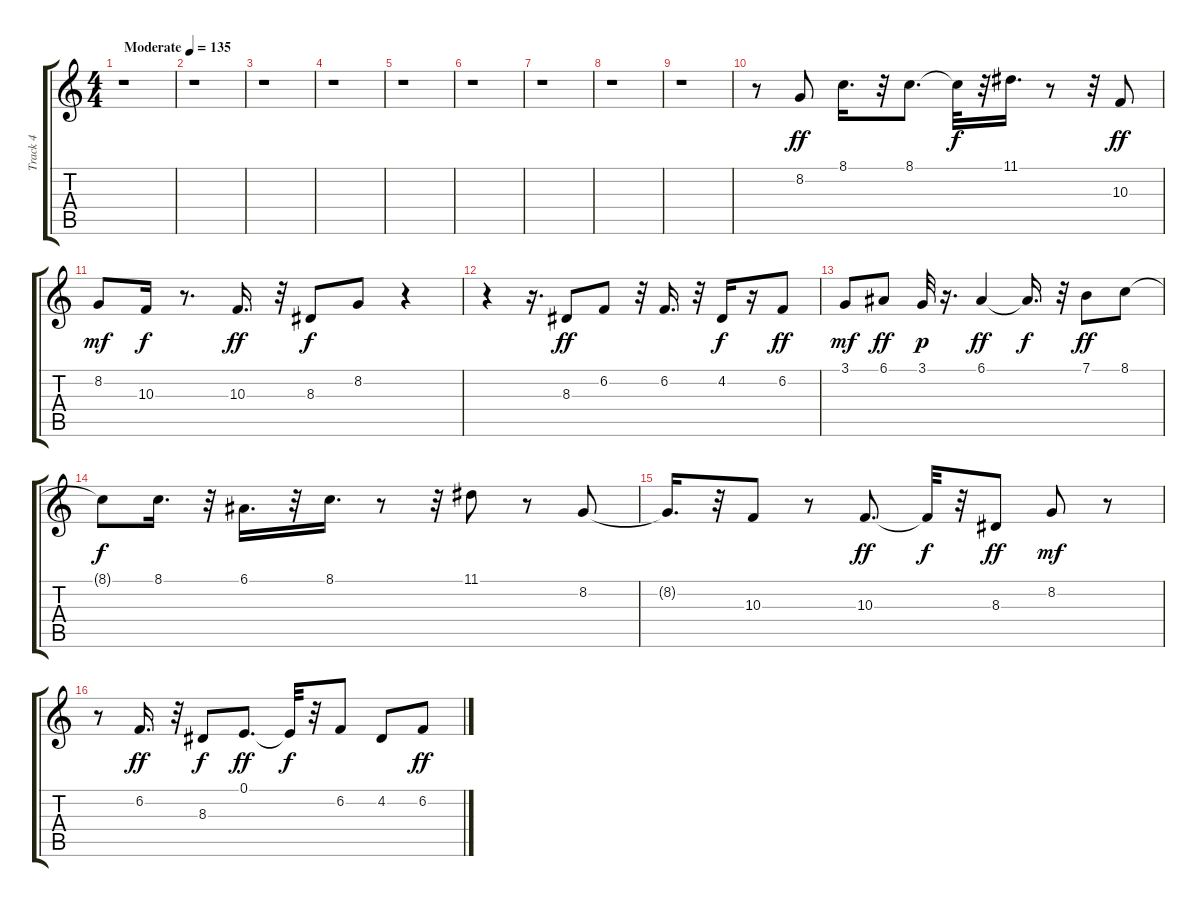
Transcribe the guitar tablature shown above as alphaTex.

\track ("Track 4" "Track 4") {instrument flute}
\staff {score tabs}
\tuning (E4 B3 G3 D3 A2 E2) {hide}
\ts (4 4)
\tempo (135 "Moderate")
\clef g2
\ks c
r.1{dy ff instrument flute} |
r.1 |
r.1 |
r.1 |
r.1 |
r.1 |
r.1 |
r.1 |
r.1 |
r.8 8.2.8 8.1.16{d} r.32 8.1.8{d} 8.1{t}.32{dy f} r.32 11.1.16{d} r.8 r.32 10.3.8{dy ff} |
8.2.8{dy mf} 10.3.16{dy f} r.8{d} 10.3.16{d dy ff} r.32 8.3.8{dy f} 8.2.8 r.4 |
r.4 r.16{d} 8.3.8{dy ff} 6.2.8 r.32 6.2.16{d} r.32 4.2.16{dy f} r.16 6.2.8{dy ff} |
3.1.8{dy mf} 6.1.8{dy ff} 3.1.32{dy p} r.16{d} 6.1.4{dy ff} 6.1{t}.16{d dy f} r.32 7.1.8{dy ff} 8.1.8 |
8.1{t}.8{dy f} 8.1.16{d} r.32 6.1.16{d} r.32 8.1.16{d} r.8 r.32 11.1.8 r.8 8.2.8 |
8.2{t}.16{d} r.32 10.3.8 r.8 10.3.8{d dy ff} 10.3{t}.32{dy f} r.32 8.3.8{dy ff} 8.2.8{dy mf} r.8 |
r.8 6.2.16{d dy ff} r.32 8.3.8{dy f} 0.1.8{d dy ff} 0.1{t}.32{dy f} r.32 6.2.8 4.2.8 6.2.8{dy ff}
